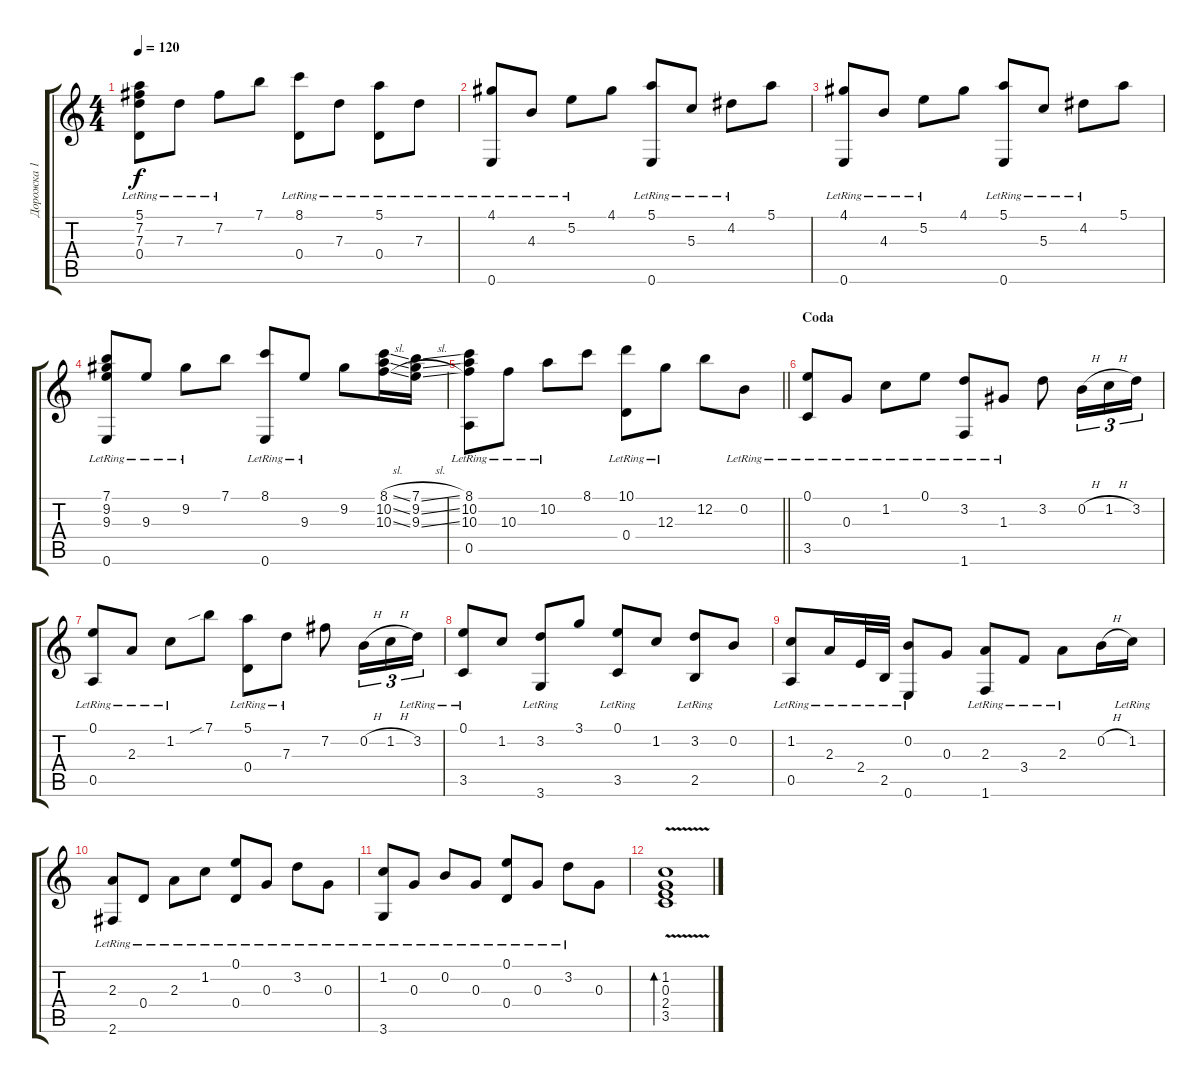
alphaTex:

\track ("Дорожка 1" "Дорожка 1") {instrument acousticguitarnylon}
\staff {score tabs}
\tuning (E4 B3 G3 D3 A2 E2) {hide}
\ts (4 4)
\tempo 120
\clef g2
\ks c
(5.1{lr} 7.2{lr} 7.3 0.4{lr}).8{dy f} 7.3{lr}.8 7.2{lr}.8 7.1.8 (8.1{lr} 0.4{lr}).8 7.3{lr}.8 (5.1{lr} 0.4{lr}).8 7.3{lr}.8 |
(4.1{lr} 0.6{lr}).8 4.3{lr}.8 5.2{lr}.8 4.1.8 (5.1{lr} 0.6{lr}).8 5.3{lr}.8 4.2{lr}.8 5.1.8 |
(4.1{lr} 0.6{lr}).8 4.3{lr}.8 5.2{lr}.8 4.1.8 (5.1{lr} 0.6{lr}).8 5.3{lr}.8 4.2{lr}.8 5.1.8 |
(7.1{lr} 9.2{lr} 9.3 0.6{lr}).8 9.3{lr}.8 9.2{lr}.8 7.1.8 (8.1{lr} 0.6{lr}).8 9.3{lr}.8 9.2.8 (8.1{sl} 10.2{sl} 10.3{sl}).16 (7.1{sl} 9.2{sl} 9.3{sl}).16 |
\barLineRight lightlight
(8.1{lr} 10.2{lr} 10.3 0.5{lr}).8 10.3{lr}.8 10.2{lr}.8 8.1.8 (10.1{lr} 0.4{lr}).8 12.3{lr}.8 12.2.8 0.2{lr}.8 |
\section ("" "Coda")
(0.1{lr} 3.5{lr}).8 0.3{lr}.8 1.2{lr}.8 0.1{lr}.8 (3.2{lr} 1.6{lr}).8 1.3{lr}.8 3.2.8 0.2{h}.16{tu (3 2)} 1.2{h}.16{tu (3 2)} 3.2.16{tu (3 2)} |
(0.1{lr} 0.5{lr}).8 2.3{lr}.8 1.2{lr}.8 7.1{sib}.8 (5.1{lr} 0.4{lr}).8 7.3{lr}.8 7.2.8 0.2{h}.16{tu (3 2)} 1.2{h}.16{tu (3 2)} 3.2{lr}.16{tu (3 2)} |
(0.1{lr} 3.5{lr}).8 1.2.8 (3.2{lr} 3.6{lr}).8 3.1.8 (0.1{lr} 3.5{lr}).8 1.2.8 (3.2 2.5{lr}).8 0.2.8 |
(1.2{lr} 0.5{lr}).8 2.3{lr}.16 2.4{lr}.32 2.5{lr}.32 (0.2{lr} 0.6{lr}).8 0.3.8 (2.3{lr} 1.6{lr}).8 3.4{lr}.8 2.3{lr}.8 0.2{h}.16 1.2{lr}.16 |
(2.3{lr} 2.6{lr}).8 0.4{lr}.8 2.3{lr}.8 1.2{lr}.8 (0.1{lr} 0.4{lr}).8 0.3{lr}.8 3.2{lr}.8 0.3{lr}.8 |
(1.2{lr} 3.6{lr}).8 0.3{lr}.8 0.2{lr}.8 0.3{lr}.8 (0.1{lr} 0.4{lr}).8 0.3{lr}.8 3.2{lr}.8 0.3.8 |
(1.2{v} 0.3 2.4 3.5).1{bd 480}
